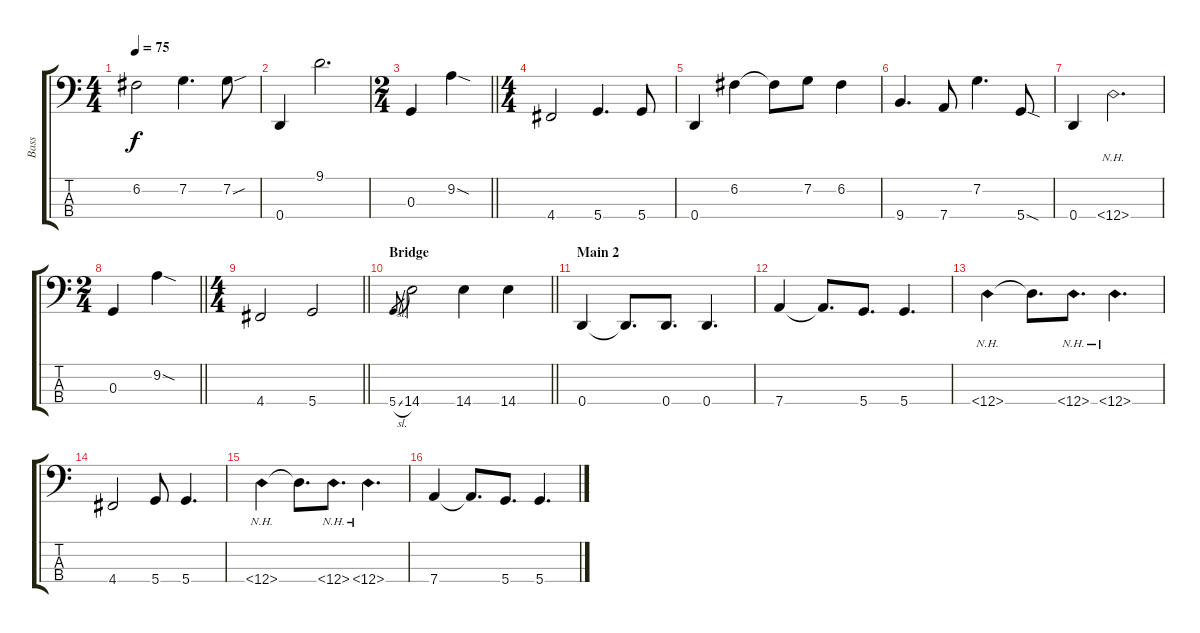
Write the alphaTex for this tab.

\track ("Bass" "Bass") {instrument electricbasspick}
\staff {score tabs}
\tuning (F2 C2 G1 D1) {hide}
\ts (4 4)
\tempo 75
\clef f4
\ks c
6.2.2{dy f} 7.2.4{d} 7.2{sou}.8 |
0.4.4 9.1.2{d} |
\ts (2 4)
\barLineRight lightlight
0.3.4 9.2{sod}.4 |
\ts (4 4)
4.4.2 5.4.4{d} 5.4.8 |
0.4.4 6.2.4 6.2{t}.8 7.2.8 6.2.4 |
9.4.4{d} 7.4.8 7.2.4{d} 5.4{sod}.8 |
0.4.4 12.4{nh}.2{d} |
\ts (2 4)
\barLineRight lightlight
0.3.4 9.2{sod}.4 |
\ts (4 4)
\barLineRight lightlight
4.4.2 5.4.2 |
\section ("" "Bridge")
\barLineRight lightlight
5.4{sl}.8{gr} 14.4.2 14.4.4 14.4.4 |
\section ("" "Main 2")
0.4.4 0.4{t}.8{d} 0.4.8{d} 0.4.4{d} |
7.4.4 7.4{t}.8{d} 5.4.8{d} 5.4.4{d} |
12.4{nh}.4 12.4{t}.8{d} 12.4{nh}.8{d} 12.4{nh}.4{d} |
4.4.2 5.4.8 5.4.4{d} |
12.4{nh}.4 12.4{t}.8{d} 12.4{nh}.8{d} 12.4{nh}.4{d} |
7.4.4 7.4{t}.8{d} 5.4.8{d} 5.4.4{d}
